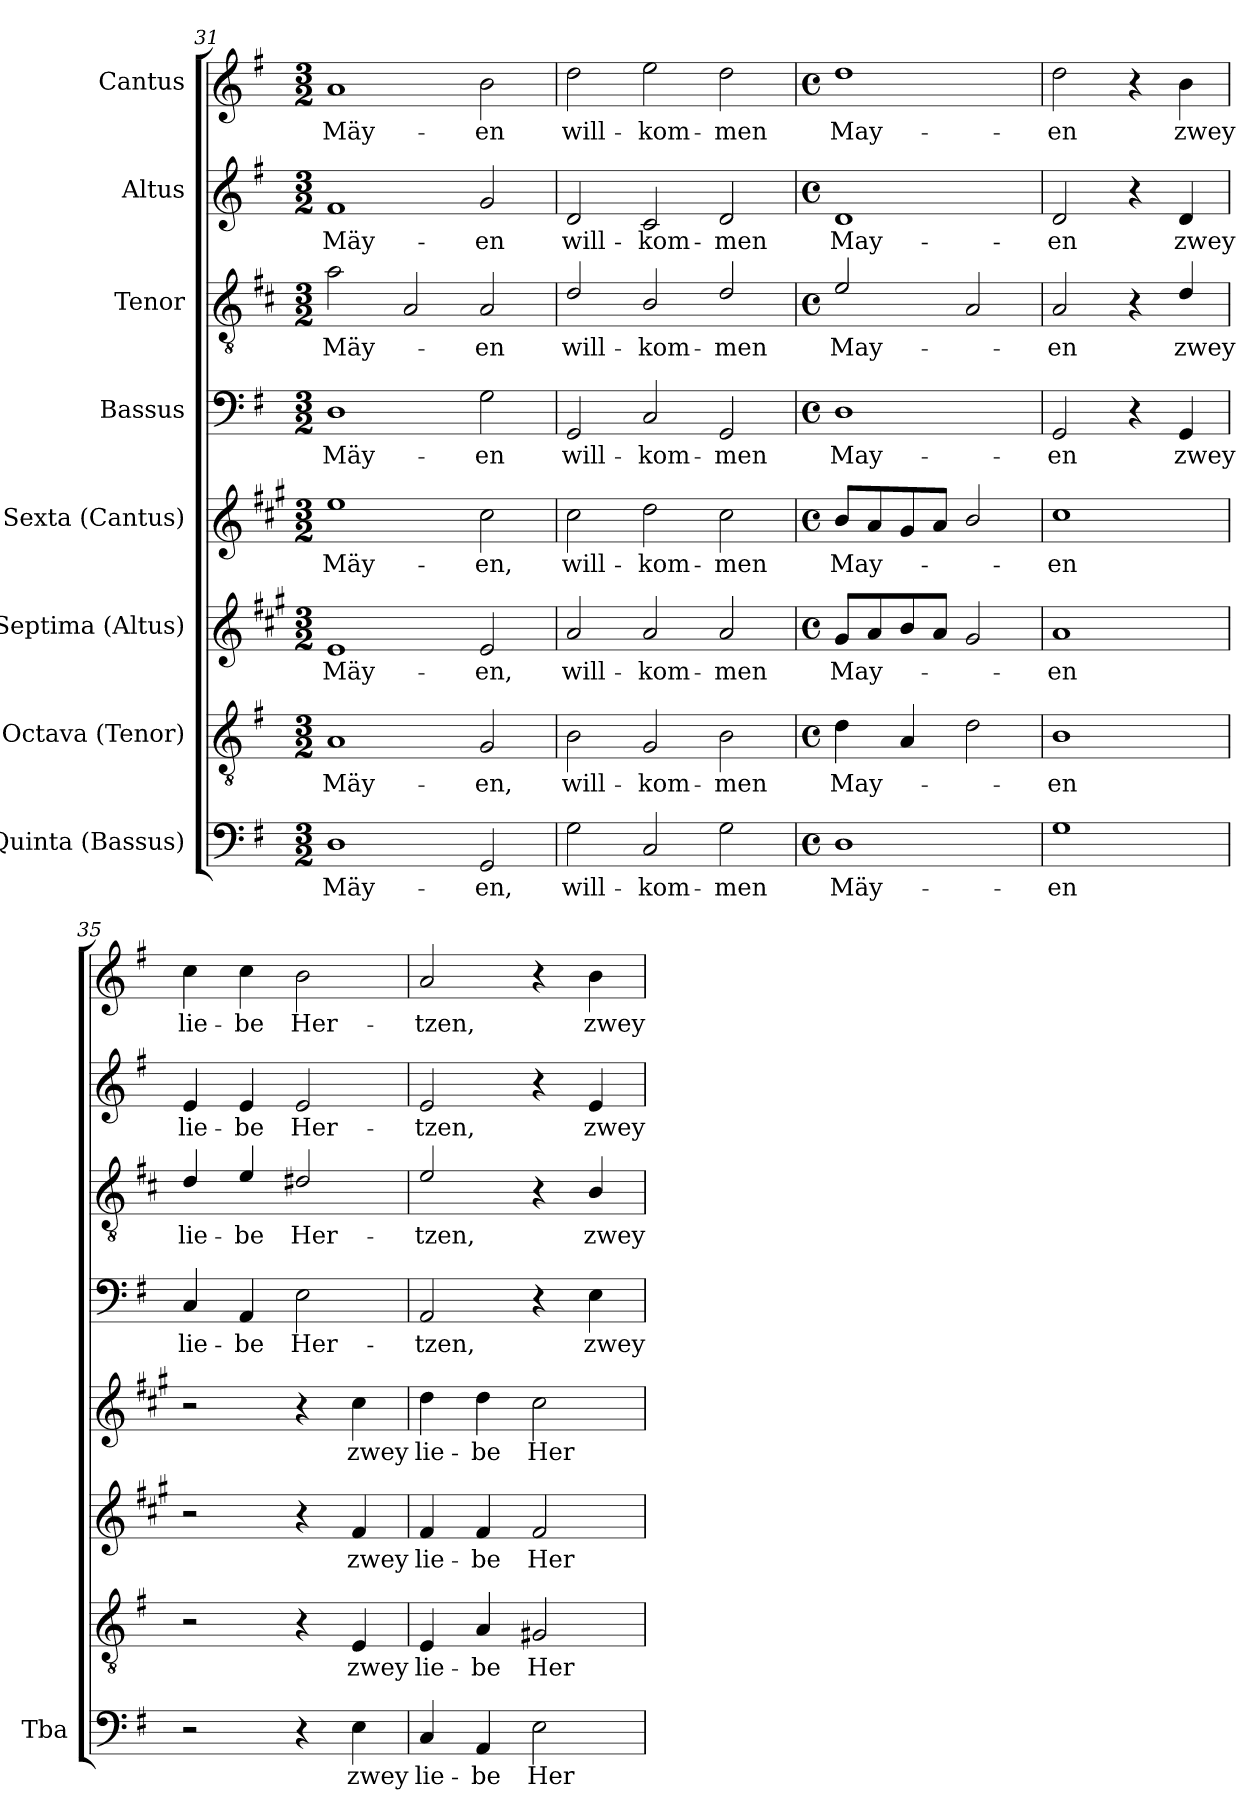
**kern	**text	**kern	**text	**kern	**text	**kern	**text	**kern	**text	**kern	**text	**kern	**text	**kern	**text
*part8	*part8	*part7	*part7	*part6	*part6	*part5	*part5	*part4	*part4	*part3	*part3	*part2	*part2	*part1	*part1
*staff8	*staff8	*staff7	*staff7	*staff6	*staff6	*staff5	*staff5	*staff4	*staff4	*staff3	*staff3	*staff2	*staff2	*staff1	*staff1
*I"Quinta (Bassus)	*	*I"Octava (Tenor)	*	*I"Septima (Altus)	*	*I"Sexta (Cantus)	*	*I"Bassus	*	*I"Tenor	*	*I"Altus	*	*I"Cantus	*
*I'Tba	*	*	*	*	*	*	*	*	*	*	*	*	*	*	*
*clefF4	*	*clefGv2	*	*clefG2	*	*clefG2	*	*clefF4	*	*clefGv2	*	*clefG2	*	*clefG2	*
*	*	*	*	*ITrd1c2	*	*ITrd1c2	*	*	*	*ITrd4c7	*	*	*	*	*
*k[f#]	*	*k[f#]	*	*k[f#]	*	*k[f#]	*	*k[f#]	*	*k[f#]	*	*k[f#]	*	*k[f#]	*
*G:	*	*G:	*	*G:	*	*G:	*	*G:	*	*G:	*	*G:	*	*G:	*
*M3/2	*	*M3/2	*	*M3/2	*	*M3/2	*	*M3/2	*	*M3/2	*	*M3/2	*	*M3/2	*
=31	=31	=31	=31	=31	=31	=31	=31	=31	=31	=31	=31	=31	=31	=31	=31
1D	Mäy-	1A	Mäy-	1d	Mäy-	1dd	Mäy-	1D	Mäy-	2d\	Mäy-	1f#	Mäy-	1a	Mäy-
.	.	.	.	.	.	.	.	.	.	2D/	.	.	.	.	.
2GG/	-en,	2G/	-en,	2d/	-en,	2b\	-en,	2G\	-en	2D/	-en	2g/	-en	2b\	-en
=32	=32	=32	=32	=32	=32	=32	=32	=32	=32	=32	=32	=32	=32	=32	=32
2G\	will-	2B\	will-	2g/	will-	2b\	will-	2GG/	will-	2G/	will-	2d/	will-	2dd\	will-
2C/	-kom-	2G/	-kom-	2g/	-kom-	2cc\	-kom-	2C/	-kom-	2E/	-kom-	2c/	-kom-	2ee\	-kom-
2G\	-men	2B\	-men	2g/	-men	2b\	-men	2GG/	-men	2G/	-men	2d/	-men	2dd\	-men
=33	=33	=33	=33	=33	=33	=33	=33	=33	=33	=33	=33	=33	=33	=33	=33
*M4/4	*	*M4/4	*	*M4/4	*	*M4/4	*	*M4/4	*	*M4/4	*	*M4/4	*	*M4/4	*
*met(c)	*	*met(c)	*	*met(c)	*	*met(c)	*	*met(c)	*	*met(c)	*	*met(c)	*	*met(c)	*
1D	Mäy-	4d\	May-	8f#/L	May-	8a/L	May-	1D	May-	2A/	May-	1d	May-	1dd	May-
.	.	.	.	8g/	.	8g/	.	.	.	.	.	.	.	.	.
.	.	4A/	.	8a/	.	8f#/	.	.	.	.	.	.	.	.	.
.	.	.	.	8g/J	.	8g/J	.	.	.	.	.	.	.	.	.
.	.	2d\	.	2f#/	.	2a/	.	.	.	2D/	.	.	.	.	.
=34	=34	=34	=34	=34	=34	=34	=34	=34	=34	=34	=34	=34	=34	=34	=34
1G	-en	1B	-en	1g	-en	1b	-en	2GG/	-en	2D/	-en	2d/	-en	2dd\	-en
.	.	.	.	.	.	.	.	4r	.	4r	.	4r	.	4r	.
.	.	.	.	.	.	.	.	4GG/	zwey	4G/	zwey	4d/	zwey	4b\	zwey
=35	=35	=35	=35	=35	=35	=35	=35	=35	=35	=35	=35	=35	=35	=35	=35
2r	.	2r	.	2r	.	2r	.	4C/	lie-	4G/	lie-	4e/	lie-	4cc\	lie-
.	.	.	.	.	.	.	.	4AA/	-be	4A/	-be	4e/	-be	4cc\	-be
4r	.	4r	.	4r	.	4r	.	2E\	Her-	2G#X/	Her-	2e/	Her-	2b\	Her-
4E\	zwey	4E/	zwey	4e/	zwey	4b\	zwey	.	.	.	.	.	.	.	.
!!LO:LB:g=z
=36	=36	=36	=36	=36	=36	=36	=36	=36	=36	=36	=36	=36	=36	=36	=36
4C/	lie-	4E/	lie-	4e/	lie-	4cc\	lie-	2AA/	-tzen,	2A/	-tzen,	2e/	-tzen,	2a/	-tzen,
4AA/	-be	4A/	-be	4e/	-be	4cc\	-be	.	.	.	.	.	.	.	.
2E\	Her-	2G#X/	Her-	2e/	Her-	2b\	Her-	4r	.	4r	.	4r	.	4r	.
.	.	.	.	.	.	.	.	4E\	zwey	4E/	zwey	4e/	zwey	4b\	zwey
=	=	=	=	=	=	=	=	=	=	=	=	=	=	=	=
*-	*-	*-	*-	*-	*-	*-	*-	*-	*-	*-	*-	*-	*-	*-	*-
